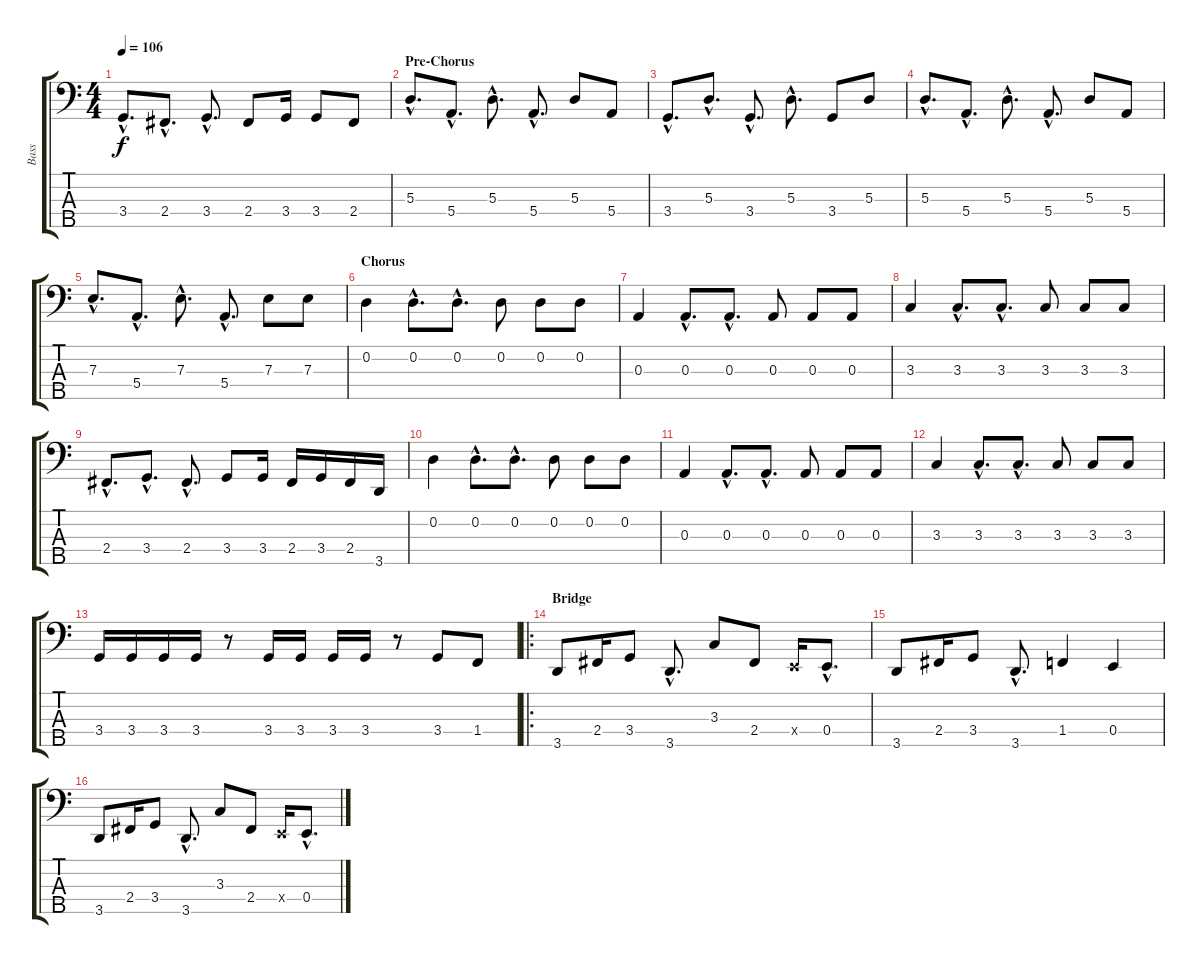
\track ("Bass" "Bass") {instrument electricbassfinger}
\staff {score tabs}
\tuning (G2 D2 A1 E1 B0) {hide}
\ts (4 4)
\tempo 106
\clef f4
\ks c
3.4{hac}.8{d dy f} 2.4{hac}.8{d} 3.4{hac}.8{d} 2.4.8 3.4.16 3.4.8 2.4.8 |
\section ("" "Pre-Chorus")
5.3{hac}.8{d} 5.4{hac}.8{d} 5.3{hac}.8{d} 5.4{hac}.8{d} 5.3.8 5.4.8 |
3.4{hac}.8{d} 5.3{hac}.8{d} 3.4{hac}.8{d} 5.3{hac}.8{d} 3.4.8 5.3.8 |
5.3{hac}.8{d} 5.4{hac}.8{d} 5.3{hac}.8{d} 5.4{hac}.8{d} 5.3.8 5.4.8 |
7.3{hac}.8{d} 5.4{hac}.8{d} 7.3{hac}.8{d} 5.4{hac}.8{d} 7.3.8 7.3.8 |
\section ("" "Chorus")
0.2.4 0.2{hac}.8{d} 0.2{hac}.8{d} 0.2.8 0.2.8 0.2.8 |
0.3.4 0.3{hac}.8{d} 0.3{hac}.8{d} 0.3.8 0.3.8 0.3.8 |
3.3.4 3.3{hac}.8{d} 3.3{hac}.8{d} 3.3.8 3.3.8 3.3.8 |
2.4{hac}.8{d} 3.4{hac}.8{d} 2.4{hac}.8{d} 3.4.8 3.4.16 2.4.16 3.4.16 2.4.16 3.5.16 |
0.2.4 0.2{hac}.8{d} 0.2{hac}.8{d} 0.2.8 0.2.8 0.2.8 |
0.3.4 0.3{hac}.8{d} 0.3{hac}.8{d} 0.3.8 0.3.8 0.3.8 |
3.3.4 3.3{hac}.8{d} 3.3{hac}.8{d} 3.3.8 3.3.8 3.3.8 |
3.4.16 3.4.16 3.4.16 3.4.16 r.8 3.4.16 3.4.16 3.4.16 3.4.16 r.8 3.4.8 1.4.8 |
\ro
\section ("" "Bridge")
3.5.8 2.4.16 3.4.8 3.5{hac}.8{d} 3.3.8 2.4.8 0.4{x}.16 0.4{hac}.8{d} |
3.5.8 2.4.16 3.4.8 3.5{hac}.8{d} 1.4.4 0.4.4 |
3.5.8 2.4.16 3.4.8 3.5{hac}.8{d} 3.3.8 2.4.8 0.4{x}.16 0.4{hac}.8{d}
